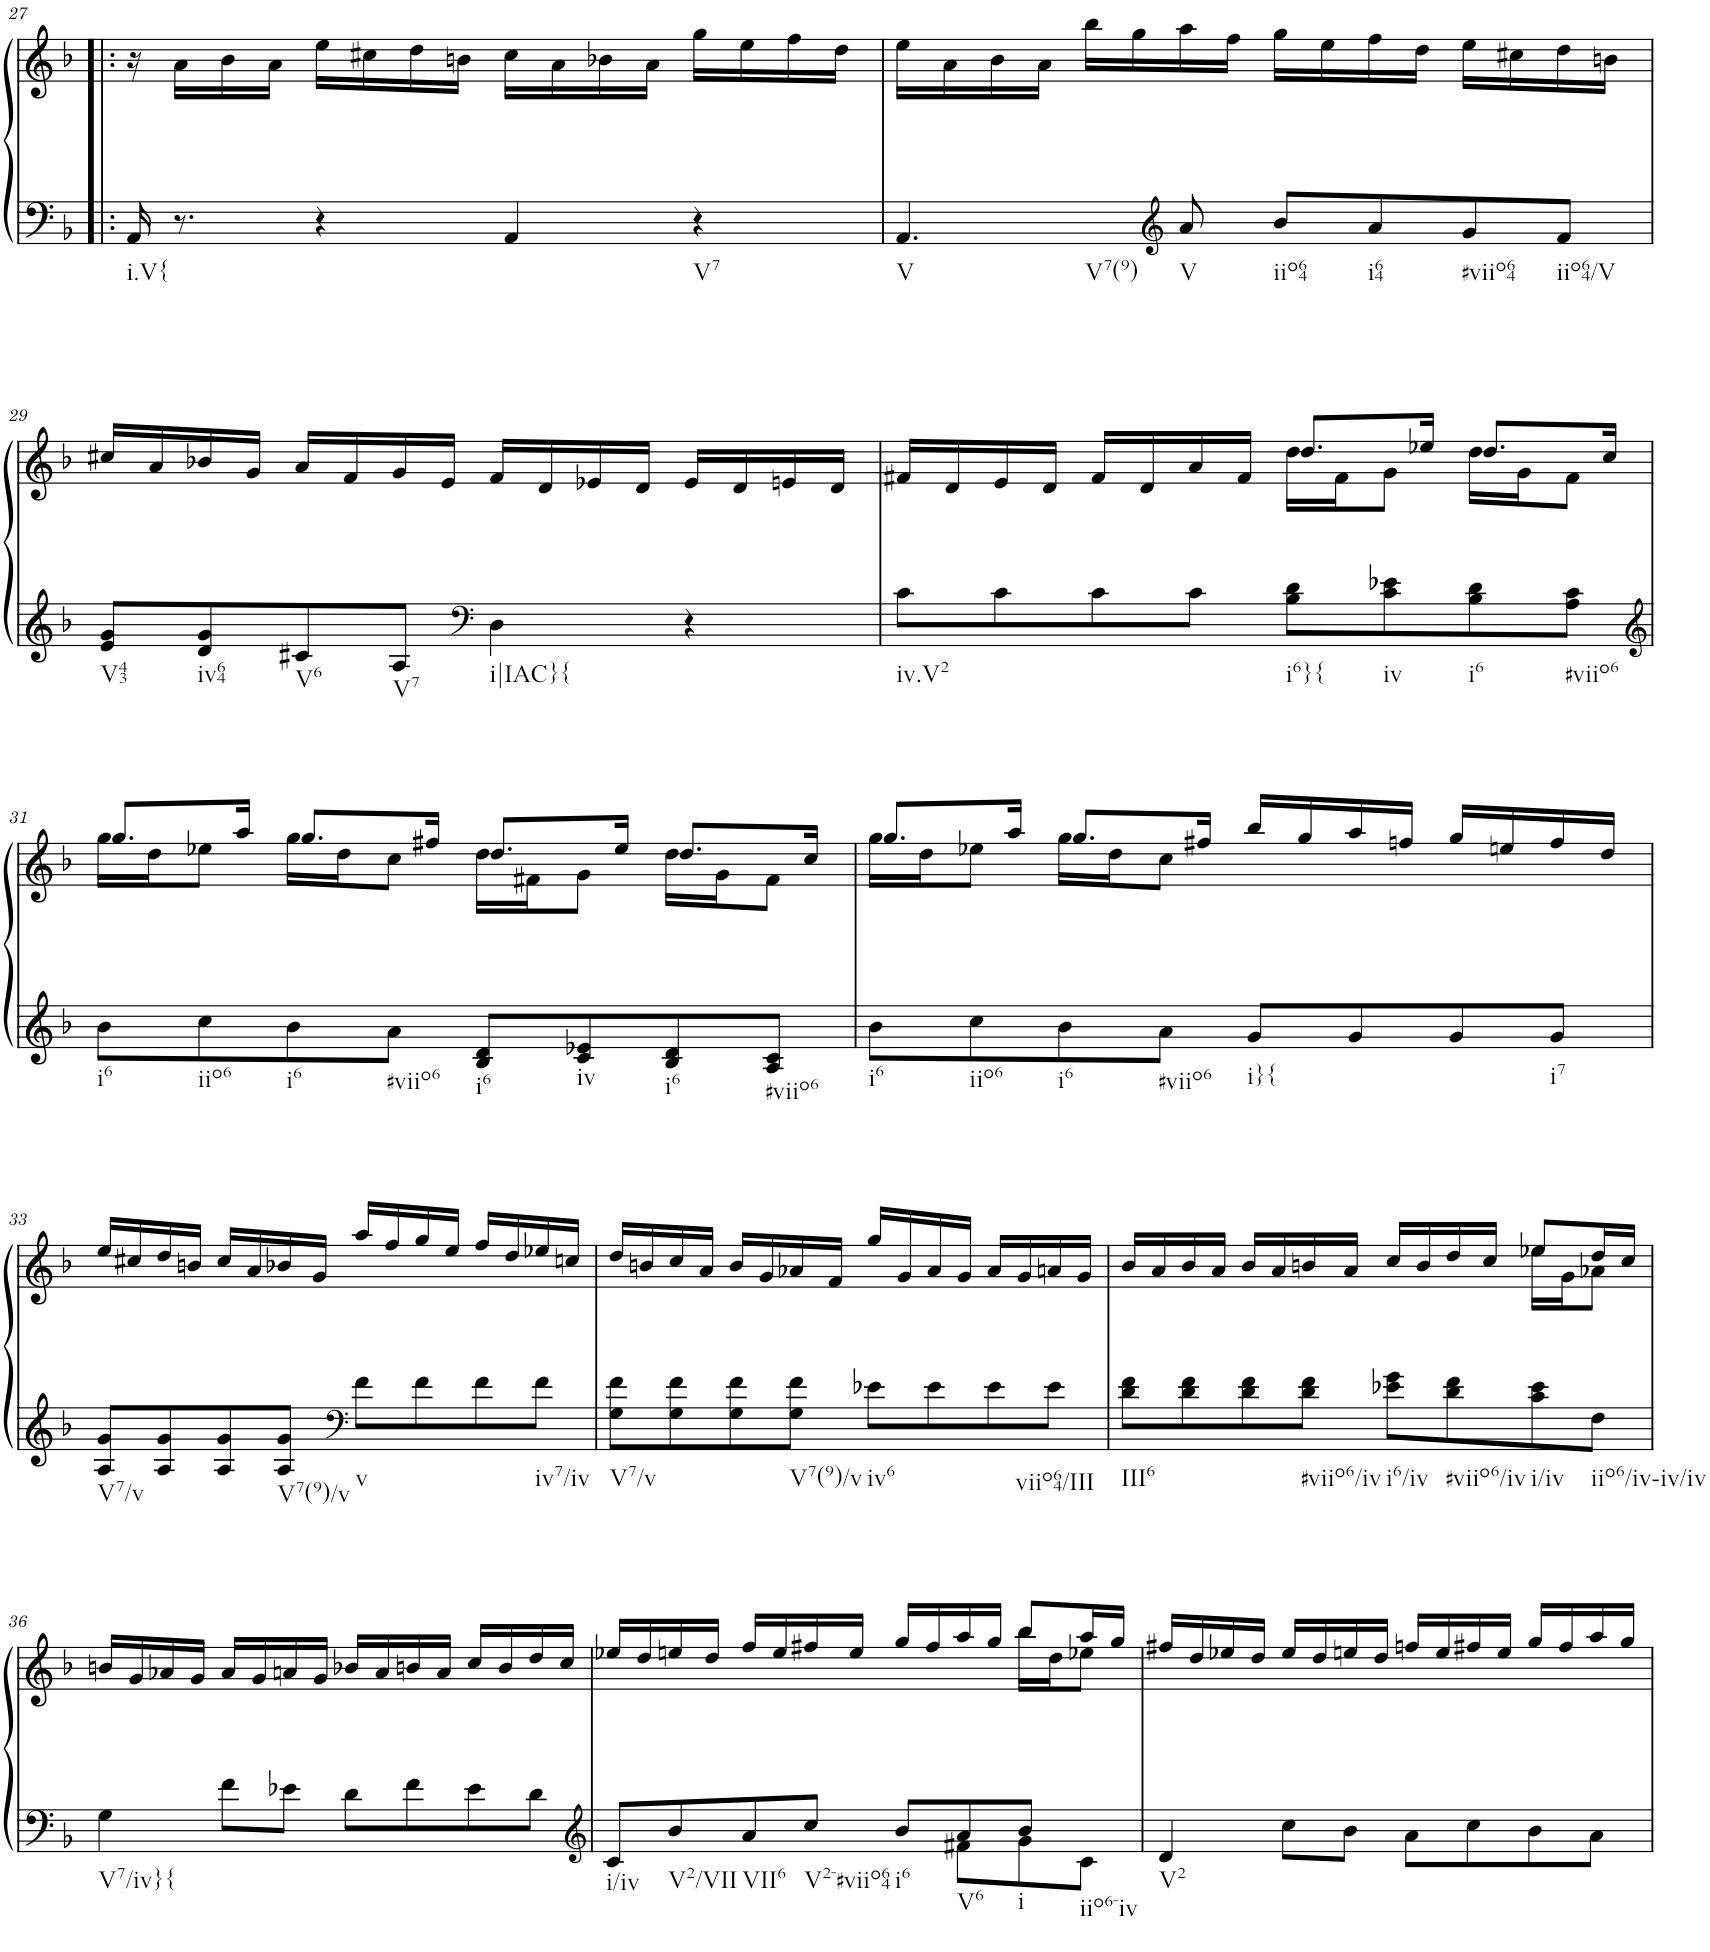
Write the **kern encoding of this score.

**kern	**kern
*part1	*part1
*staff2	*staff1
*I"Piano	*
*I'Pno.	*
!!LO:PB:g=z
*clefF4	*clefG2
*k[b-]	*k[b-]
*M4/4	*M4/4
*met(c)	*met(c)
=27!|:	=27!|:
!LO:TX:b:t=i.V{	!
16AA/	16r
8.r	16a\LL
.	16b-\
.	16a\JJ
4r	16ee\LL
.	16cc#X\
.	16dd\
.	16bn\JJ
4AA/	16cc#\LL
.	16a\
.	16b-X\
.	16a\JJ
!LO:TX:b:t=V7	!
4r	16gg\LL
.	16ee\
.	16ff\
.	16dd\JJ
=28	=28
!LO:TX:b:t=V	!
!LO:TX:b:t=V7(9)	!
4.AA/	16ee\LL
.	16a\
.	16b-\
.	16a\JJ
.	16bb-\LL
.	16gg\
*clefG2	*
!LO:TX:b:t=V	!
8a/	16aa\
.	16ff\JJ
!LO:TX:b:t=iio64	!
8b-/L	16gg\LL
.	16ee\
!LO:TX:b:t=i64	!
8a/	16ff\
.	16dd\JJ
!LO:TX:b:t=#viio64	!
8g/	16ee\LL
.	16cc#X\
!LO:TX:b:t=iio64/V	!
8f/J	16dd\
.	16bn\JJ
!!LO:LB:g=z
=29	=29
!LO:TX:b:t=V43	!
8e/ 8g/L	16cc#X/LL
.	16a/
!LO:TX:b:t=iv64	!
8d/ 8g/	16b-X/
.	16g/JJ
!LO:TX:b:t=V6	!
8c#X/	16a/LL
.	16f/
!LO:TX:b:t=V7	!
8A/J	16g/
.	16e/JJ
*clefF4	*
!LO:TX:b:t=i|IAC}{	!
4D\	16f/LL
.	16d/
.	16e-X/
.	16d/JJ
4r	16e-/LL
.	16d/
.	16en/
.	16d/JJ
=30	=30
*	*^
!LO:TX:b:t=iv.V2	!	!
8c\L	16f#X/LL	2ryy
.	16d/	.
8c\	16e/	.
.	16d/JJ	.
8c\	16f#/LL	.
.	16d/	.
8c\J	16a/	.
.	16f#/JJ	.
!LO:TX:b:t=i6}{	!	!
8B-\ 8d\L	8.dd/L	16dd\LL
.	.	16f#\J
!LO:TX:b:t=iv	!	!
8c\ 8e-X\	.	8g\J
.	16ee-X/Jk	.
!LO:TX:b:t=i6	!	!
8B-\ 8d\	8.dd/L	16dd\LL
.	.	16g\J
!LO:TX:b:t=#viio6	!	!
8A\ 8c\J	.	8f#\J
.	16cc/Jk	.
!!LO:LB:g=z	!!
=31	=31	=31
*clefG2	*	*
!LO:TX:b:t=i6	!	!
8b-\L	8.gg/L	16gg\LL
.	.	16dd\J
!LO:TX:b:t=iio6	!	!
8cc\	.	8ee-X\J
.	16aa/Jk	.
!LO:TX:b:t=i6	!	!
8b-\	8.gg/L	16gg\LL
.	.	16dd\J
!LO:TX:b:t=#viio6	!	!
8a\J	.	8cc\J
.	16ff#X/Jk	.
!LO:TX:b:t=i6	!	!
8B-/ 8d/L	8.dd/L	16dd\LL
.	.	16f#X\J
!LO:TX:b:t=iv	!	!
8c/ 8e-X/	.	8g\J
.	16ee-/Jk	.
!LO:TX:b:t=i6	!	!
8B-/ 8d/	8.dd/L	16dd\LL
.	.	16g\J
!LO:TX:b:t=#viio6	!	!
8A/ 8c/J	.	8f#\J
.	16cc/Jk	.
=32	=32	=32
!LO:TX:b:t=i6	!	!
8b-\L	8.gg/L	16gg\LL
.	.	16dd\J
!LO:TX:b:t=iio6	!	!
8cc\	.	8ee-X\J
.	16aa/Jk	.
!LO:TX:b:t=i6	!	!
8b-\	8.gg/L	16gg\LL
.	.	16dd\J
!LO:TX:b:t=#viio6	!	!
8a\J	.	8cc\J
.	16ff#X/Jk	.
!LO:TX:b:t=i}{	!	!
8g/L	16bb-/LL	2ryy
.	16gg/	.
8g/	16aa/	.
.	16ffn/JJ	.
8g/	16gg/LL	.
.	16een/	.
!LO:TX:b:t=i7	!	!
8g/J	16ff/	.
.	16dd/JJ	.
*	*v	*v
!!LO:LB:g=z
=33	=33
!LO:TX:b:t=V7/v	!
8A/ 8g/L	16ee/LL
.	16cc#X/
8A/ 8g/	16dd/
.	16bn/JJ
8A/ 8g/	16cc#/LL
.	16a/
!LO:TX:b:t=V7(9)/v	!
8A/ 8g/J	16b-X/
.	16g/JJ
*clefF4	*
!LO:TX:b:t=v	!
8f\L	16aa/LL
.	16ff/
8f\	16gg/
.	16ee/JJ
8f\	16ff/LL
.	16dd/
!LO:TX:b:t=iv7/iv	!
8f\J	16ee-X/
.	16ccn/JJ
=34	=34
!LO:TX:b:t=V7/v	!
8G\ 8f\L	16dd/LL
.	16bn/
8G\ 8f\	16cc/
.	16a/JJ
8G\ 8f\	16b/LL
.	16g/
!LO:TX:b:t=V7(9)/v	!
8G\ 8f\J	16a-X/
.	16f/JJ
!LO:TX:b:t=iv6	!
8e-X\L	16gg/LL
.	16g/
8e-\	16a-/
.	16g/JJ
8e-\	16a-/LL
.	16g/
!LO:TX:b:t=viio64/III	!
8e-\J	16an/
.	16g/JJ
=35	=35
*	*^
!LO:TX:b:t=III6	!	!
8d\ 8f\L	16b-/LL	2.ryy
.	16a/	.
8d\ 8f\	16b-/	.
.	16a/JJ	.
8d\ 8f\	16b-/LL	.
.	16a/	.
!LO:TX:b:t=#viio6/iv	!	!
8d\ 8f\J	16bn/	.
.	16a/JJ	.
!LO:TX:b:t=i6/iv	!	!
8e-X\ 8g\L	16cc/LL	.
.	16b/	.
!LO:TX:b:t=#viio6/iv	!	!
8d\ 8f\	16dd/	.
.	16cc/JJ	.
!LO:TX:b:t=i/iv	!	!
8c\ 8e-\	8ee-X/L	16ee-\LL
.	.	16g\J
!LO:TX:b:t=iio6/iv-iv/iv	!	!
8F\J	16dd/L	8a-X\J
.	16cc/JJ	.
*	*v	*v
!!LO:LB:g=z
=36	=36
!LO:TX:b:t=V7/iv}{	!
4G\	16bn/LL
.	16g/
.	16a-X/
.	16g/JJ
8f\L	16a-/LL
.	16g/
8e-X\J	16an/
.	16g/JJ
8d\L	16b-X/LL
.	16a/
8f\	16bn/
.	16a/JJ
8e-\	16cc/LL
.	16b/
8d\J	16dd/
.	16cc/JJ
=37	=37
*clefG2	*
*^	*^
!LO:TX:b:t=i/iv	!	!	!
8c/L	8ryy	16ee-X/LL	2.ryy
.	.	16dd/	.
*v	*v	*	*
!LO:TX:b:t=V2/VII	!	!
8b-/	16een/	.
.	16dd/JJ	.
!LO:TX:b:t=VII6	!	!
8a/	16ff/LL	.
.	16ee/	.
!LO:TX:b:t=V2-#viio64	!	!
8cc/J	16ff#X/	.
.	16ee/JJ	.
!LO:TX:b:t=i6	!	!
8b-/L	16gg/LL	.
.	16ff#/	.
*^	*	*
!LO:TX:b:t=V6	!	!	!
8a/	8f#X\L	16aa/	.
.	.	16gg/JJ	.
!LO:TX:b:t=i	!	!	!
8b-/J	8g\	8bb-/L	16bb-\LL
.	.	.	16dd\J
!LO:TX:b:t=iio6-iv	!	!	!
8ryy	8c\J	16aa/L	8ee-X\J
.	.	16gg/JJ	.
*v	*v	*	*
*	*v	*v
=38	=38
!LO:TX:b:t=V2	!
4d/	16ff#X/LL
.	16dd/
.	16ee-X/
.	16dd/JJ
8cc\L	16ee-/LL
.	16dd/
8b-\J	16een/
.	16dd/JJ
8a\L	16ffn/LL
.	16ee/
8cc\	16ff#X/
.	16ee/JJ
8b-\	16gg/LL
.	16ff#/
8a\J	16aa/
.	16gg/JJ
=	=
*-	*-
